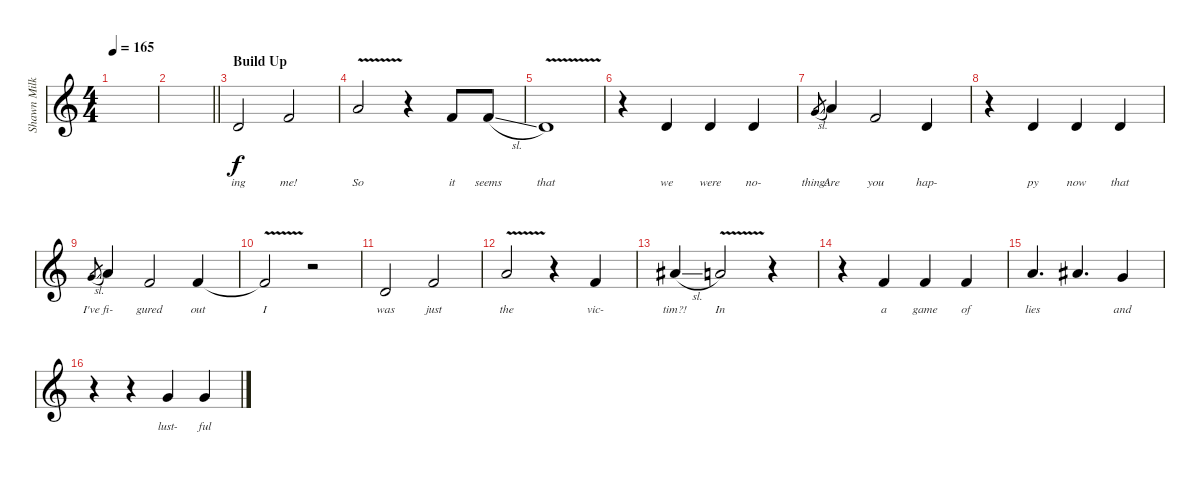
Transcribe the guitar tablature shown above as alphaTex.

\track ("Shawn Milke [Vocals]" "Shawn Milk") {instrument clarinet}
\staff {score}
\tuning (E4 B3 G3 D3 A2 E2) {hide}
\ts (4 4)
\tempo 165
\clef g2
\ks c
|
\barLineRight lightlight
|
\section ("" "Build Up")
3.2.2{lyrics (0 "ing") lyrics (1 "") lyrics (2 "") lyrics (3 "") lyrics (4 "") volume 13} 1.1.2{lyrics (0 "me!") lyrics (1 "") lyrics (2 "") lyrics (3 "") lyrics (4 "")} |
5.1{v}.2{lyrics (0 "So") lyrics (1 "") lyrics (2 "") lyrics (3 "") lyrics (4 "")} r.4 1.1.8{lyrics (0 "it") lyrics (1 "") lyrics (2 "") lyrics (3 "") lyrics (4 "")} 6.2{sl}.8{lyrics (0 "seems") lyrics (1 "") lyrics (2 "") lyrics (3 "") lyrics (4 "")} |
3.2{v}.1{lyrics (0 "that") lyrics (1 "") lyrics (2 "") lyrics (3 "") lyrics (4 "")} |
r.4 3.2.4{lyrics (0 "we") lyrics (1 "") lyrics (2 "") lyrics (3 "") lyrics (4 "")} 3.2.4{lyrics (0 "were") lyrics (1 "") lyrics (2 "") lyrics (3 "") lyrics (4 "")} 3.2.4{lyrics (0 "no-") lyrics (1 "") lyrics (2 "") lyrics (3 "") lyrics (4 "")} |
3.1{sl}.8{lyrics (0 "thing.") lyrics (1 "") lyrics (2 "") lyrics (3 "") lyrics (4 "") gr} 5.1.4{lyrics (0 "Are") lyrics (1 "") lyrics (2 "") lyrics (3 "") lyrics (4 "")} 1.1.2{lyrics (0 "you") lyrics (1 "") lyrics (2 "") lyrics (3 "") lyrics (4 "")} 3.2.4{lyrics (0 "hap-") lyrics (1 "") lyrics (2 "") lyrics (3 "") lyrics (4 "")} |
r.4 3.2.4{lyrics (0 "py") lyrics (1 "") lyrics (2 "") lyrics (3 "") lyrics (4 "")} 3.2.4{lyrics (0 "now") lyrics (1 "") lyrics (2 "") lyrics (3 "") lyrics (4 "")} 3.2.4{lyrics (0 "that") lyrics (1 "") lyrics (2 "") lyrics (3 "") lyrics (4 "")} |
3.1{sl}.8{lyrics (0 "I've") lyrics (1 "") lyrics (2 "") lyrics (3 "") lyrics (4 "") gr} 5.1.4{lyrics (0 "fi-") lyrics (1 "") lyrics (2 "") lyrics (3 "") lyrics (4 "")} 1.1.2{lyrics (0 "gured") lyrics (1 "") lyrics (2 "") lyrics (3 "") lyrics (4 "")} 1.1.4{lyrics (0 "out") lyrics (1 "") lyrics (2 "") lyrics (3 "") lyrics (4 "")} |
1.1{v t}.2{lyrics (0 "I") lyrics (1 "") lyrics (2 "") lyrics (3 "") lyrics (4 "")} r.2 |
3.2.2{lyrics (0 "was") lyrics (1 "") lyrics (2 "") lyrics (3 "") lyrics (4 "")} 1.1.2{lyrics (0 "just") lyrics (1 "") lyrics (2 "") lyrics (3 "") lyrics (4 "")} |
5.1{v}.2{lyrics (0 "the") lyrics (1 "") lyrics (2 "") lyrics (3 "") lyrics (4 "")} r.4 1.1.4{lyrics (0 "vic-") lyrics (1 "") lyrics (2 "") lyrics (3 "") lyrics (4 "")} |
6.1{sl}.4{lyrics (0 "tim?!") lyrics (1 "") lyrics (2 "") lyrics (3 "") lyrics (4 "")} 5.1{v}.2{lyrics (0 "In") lyrics (1 "") lyrics (2 "") lyrics (3 "") lyrics (4 "")} r.4 |
r.4 1.1.4{lyrics (0 "a") lyrics (1 "") lyrics (2 "") lyrics (3 "") lyrics (4 "")} 1.1.4{lyrics (0 "game") lyrics (1 "") lyrics (2 "") lyrics (3 "") lyrics (4 "")} 1.1.4{lyrics (0 "of") lyrics (1 "") lyrics (2 "") lyrics (3 "") lyrics (4 "")} |
5.1.4{d lyrics (0 "lies") lyrics (1 "") lyrics (2 "") lyrics (3 "") lyrics (4 "")} 6.1.4{d lyrics (0 "") lyrics (1 "") lyrics (2 "") lyrics (3 "") lyrics (4 "")} 3.1.4{lyrics (0 "and") lyrics (1 "") lyrics (2 "") lyrics (3 "") lyrics (4 "")} |
r.4 r.4 3.1.4{lyrics (0 "lust-") lyrics (1 "") lyrics (2 "") lyrics (3 "") lyrics (4 "")} 3.1.4{lyrics (0 "ful") lyrics (1 "") lyrics (2 "") lyrics (3 "") lyrics (4 "")}
